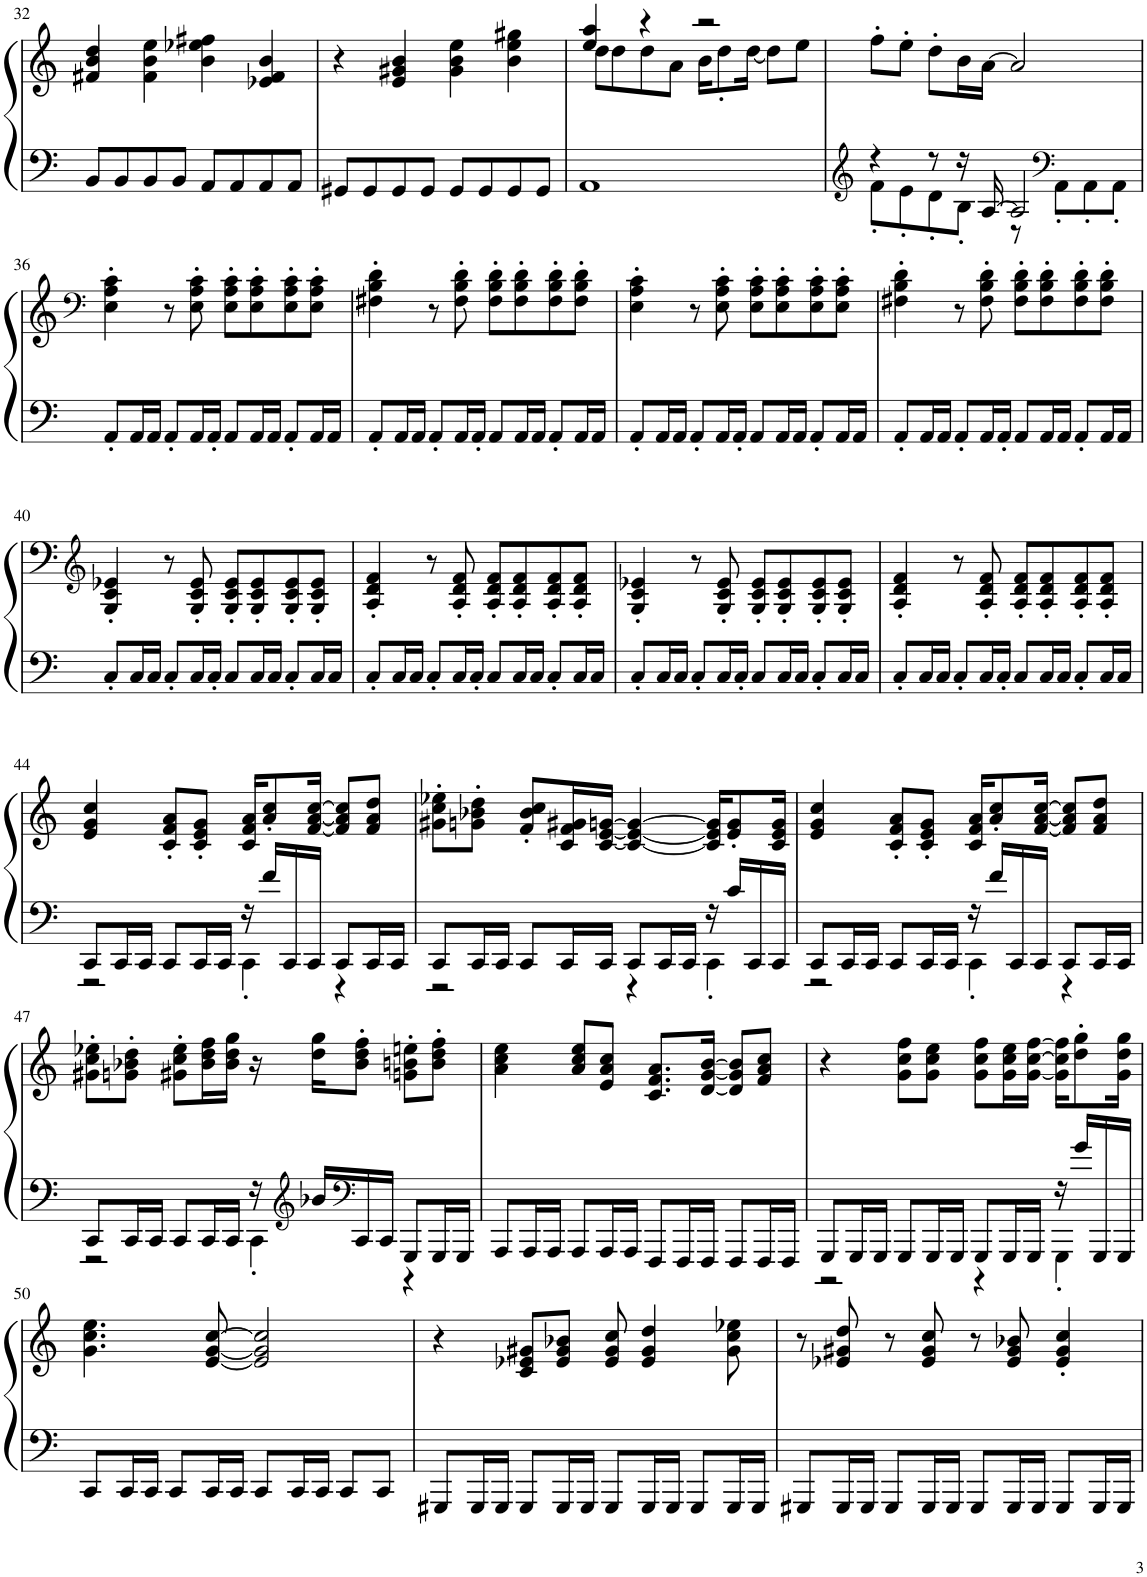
**kern	**kern
*part1	*part1
*staff2	*staff1
*I"Piano, Piano	*
*I'Pno.	*
!!LO:PB:g=z
*clefF4	*clefG2
*k[]	*k[]
*M4/4	*M4/4
=32	=32
8BB/L	4f#X/ 4b/ 4dd/
8BB/	.
8BB/	4f#\ 4b\ 4ee\
8BB/J	.
8AA/L	4b\ 4ee-X\ 4ff#X\
8AA/	.
8AA/	4e-X/ 4f#/ 4b/
8AA/J	.
=33	=33
8GG#X/L	4r
8GG#/	.
8GG#/	4e/ 4g#X/ 4b/
8GG#/J	.
8GG#/L	4g#\ 4b\ 4ee\
8GG#/	.
8GG#/	4b\ 4ee\ 4gg#X\
8GG#/J	.
=34	=34
*	*^
1AA	4ee/ 4aa/	8dd\L
.	.	8dd\
.	4r	8dd\
.	.	8a\J
.	2r	16b\KL
.	.	8dd'\
.	.	[16dd\Jk
.	.	8dd\L]
.	.	8ee\J
*	*v	*v
=35	=35
*clefG2	*
*^	*
4r	8f'\L	8ff'\L
.	8e'\	8ee'\J
8r	8d'\	8dd'\L
16r	8B'\J	16b\L
[16A/	.	[16a\JJ
2A/]	8r	2a/]
*clefF4	*	*
.	8AA'\L	.
.	8AA'\	.
.	8AA'\J	.
*v	*v	*
!!LO:LB:g=z
=36	=36
*	*clefF4
8AA'/L	4E\' 4A\' 4c\'
16AA/L	.
16AA/JJ	.
8AA'/L	8r
16AA/L	8E\' 8A\' 8c\'
16AA'/JJ	.
8AA/L	8E\' 8A\' 8c\'L
16AA/L	8E\' 8A\' 8c\'
16AA/JJ	.
8AA'/L	8E\' 8A\' 8c\'
16AA/L	8E\' 8A\' 8c\'J
16AA/JJ	.
=37	=37
8AA'/L	4F#X\' 4B\' 4d\'
16AA/L	.
16AA/JJ	.
8AA'/L	8r
16AA/L	8F#\' 8B\' 8d\'
16AA'/JJ	.
8AA/L	8F#\' 8B\' 8d\'L
16AA/L	8F#\' 8B\' 8d\'
16AA/JJ	.
8AA'/L	8F#\' 8B\' 8d\'
16AA/L	8F#\' 8B\' 8d\'J
16AA/JJ	.
=38	=38
8AA'/L	4E\' 4A\' 4c\'
16AA/L	.
16AA/JJ	.
8AA'/L	8r
16AA/L	8E\' 8A\' 8c\'
16AA'/JJ	.
8AA/L	8E\' 8A\' 8c\'L
16AA/L	8E\' 8A\' 8c\'
16AA/JJ	.
8AA'/L	8E\' 8A\' 8c\'
16AA/L	8E\' 8A\' 8c\'J
16AA/JJ	.
=39	=39
8AA'/L	4F#X\' 4B\' 4d\'
16AA/L	.
16AA/JJ	.
8AA'/L	8r
16AA/L	8F#\' 8B\' 8d\'
16AA'/JJ	.
8AA/L	8F#\' 8B\' 8d\'L
16AA/L	8F#\' 8B\' 8d\'
16AA/JJ	.
8AA'/L	8F#\' 8B\' 8d\'
16AA/L	8F#\' 8B\' 8d\'J
16AA/JJ	.
!!LO:LB:g=z
=40	=40
*	*clefG2
8C'/L	4G/' 4c/' 4e-X/'
16C/L	.
16C/JJ	.
8C'/L	8r
16C/L	8G/' 8c/' 8e-/'
16C'/JJ	.
8C/L	8G/' 8c/' 8e-/'L
16C/L	8G/' 8c/' 8e-/'
16C/JJ	.
8C'/L	8G/' 8c/' 8e-/'
16C/L	8G/' 8c/' 8e-/'J
16C/JJ	.
=41	=41
8C'/L	4A/' 4d/' 4f/'
16C/L	.
16C/JJ	.
8C'/L	8r
16C/L	8A/' 8d/' 8f/'
16C'/JJ	.
8C/L	8A/' 8d/' 8f/'L
16C/L	8A/' 8d/' 8f/'
16C/JJ	.
8C'/L	8A/' 8d/' 8f/'
16C/L	8A/' 8d/' 8f/'J
16C/JJ	.
=42	=42
8C'/L	4G/' 4c/' 4e-X/'
16C/L	.
16C/JJ	.
8C'/L	8r
16C/L	8G/' 8c/' 8e-/'
16C'/JJ	.
8C/L	8G/' 8c/' 8e-/'L
16C/L	8G/' 8c/' 8e-/'
16C/JJ	.
8C'/L	8G/' 8c/' 8e-/'
16C/L	8G/' 8c/' 8e-/'J
16C/JJ	.
=43	=43
8C'/L	4A/' 4d/' 4f/'
16C/L	.
16C/JJ	.
8C'/L	8r
16C/L	8A/' 8d/' 8f/'
16C'/JJ	.
8C/L	8A/' 8d/' 8f/'L
16C/L	8A/' 8d/' 8f/'
16C/JJ	.
8C'/L	8A/' 8d/' 8f/'
16C/L	8A/' 8d/' 8f/'J
16C/JJ	.
!!LO:LB:g=z
=44	=44
*^	*
8CC/L	2r	4e/ 4g/ 4cc/
16CC/L	.	.
16CC/JJ	.	.
8CC/L	.	8c/' 8f/' 8a/'L
16CC/L	.	8c/' 8e/' 8g/'J
16CC/JJ	.	.
16r	4CC'\	16c/ 16f/ 16a/KL
16f/LL	.	8a/' 8cc/'
16CC/	.	.
16CC/JJ	.	[16f/ [16a/ [16cc/Jk
8CC/L	4r	8f/] 8a/] 8cc/]L
16CC/L	.	8f/ 8a/ 8dd/J
16CC/JJ	.	.
=45	=45	=45
8CC/L	2r	8g#X\' 8cc\' 8ee-X\'L
16CC/L	.	8gn\' 8b-X\' 8dd\'J
16CC/JJ	.	.
8CC/L	.	8f/' 8b-/' 8cc/'L
16CC/L	.	16c/ 16f/ 16g#X/L
16CC/JJ	.	[16c/ [16e/ [16gn/JJ
8CC/L	4r	4c/_ 4e/_ 4g/_
16CC/L	.	.
16CC/JJ	.	.
16r	4CC'\	16c/] 16e/] 16g/]KL
16c/LL	.	8e/' 8g/'
16CC/	.	.
16CC/JJ	.	16c/ 16e/ 16g/Jk
=46	=46	=46
8CC/L	2r	4e/ 4g/ 4cc/
16CC/L	.	.
16CC/JJ	.	.
8CC/L	.	8c/' 8f/' 8a/'L
16CC/L	.	8c/' 8e/' 8g/'J
16CC/JJ	.	.
16r	4CC'\	16c/ 16f/ 16a/KL
16f/LL	.	8a/' 8cc/'
16CC/	.	.
16CC/JJ	.	[16f/ [16a/ [16cc/Jk
8CC/L	4r	8f/] 8a/] 8cc/]L
16CC/L	.	8f/ 8a/ 8dd/J
16CC/JJ	.	.
!!LO:LB:g=z
=47	=47	=47
8CC/L	2r	8g#X\' 8cc\' 8ee-X\'L
16CC/L	.	8gn\' 8b-X\' 8dd\'J
16CC/JJ	.	.
8CC/L	.	8g#X\' 8cc\' 8ee-\'L
16CC/L	.	16b-\ 16dd\ 16ff\L
16CC/JJ	.	16b-\ 16dd\ 16gg\JJ
16r	4CC'\	16r
*clefG2	*	*
16b-X/LL	.	16dd\ 16gg\KL
*clefF4	*	*
16CC/	.	8b-\' 8dd\' 8ff\'J
16CC/JJ	.	.
8GGG/L	4r	8gn\' 8bn\' 8een\'L
16GGG/L	.	8b\' 8dd\' 8ff\'J
16GGG/JJ	.	.
*v	*v	*
=48	=48
8AAA/L	4a\ 4cc\ 4ee\
16AAA/L	.
16AAA/JJ	.
8AAA/L	8a/ 8cc/ 8ee/L
16AAA/L	8e/ 8a/ 8cc/J
16AAA/JJ	.
8FFF/L	8.c/ 8.f/ 8.a/L
16FFF/L	.
16FFF/JJ	[16d/ [16g/ [16b/Jk
8FFF/L	8d/] 8g/] 8b/]L
16FFF/L	8f/ 8a/ 8cc/J
16FFF/JJ	.
=49	=49
*^	*
8GGG/L	2r	4r
16GGG/L	.	.
16GGG/JJ	.	.
8GGG/L	.	8g\ 8cc\ 8ff\L
16GGG/L	.	8g\ 8cc\ 8ee\J
16GGG/JJ	.	.
8GGG/L	4r	8g\ 8cc\ 8ff\L
16GGG/L	.	16g\ 16cc\ 16ee\L
16GGG/JJ	.	[16g\ [16cc\ [16ff\JJ
16r	4GGG'\	16g\] 16cc\] 16ff\]KL
16g/LL	.	8dd\' 8gg\'
16GGG/	.	.
16GGG/JJ	.	16g\ 16dd\ 16gg\Jk
*v	*v	*
!!LO:LB:g=z
=50	=50
8CC/L	4.g\ 4.cc\ 4.ee\
16CC/L	.
16CC/JJ	.
8CC/L	.
16CC/L	[8e/ [8g/ [8cc/
16CC/JJ	.
8CC/L	2e/] 2g/] 2cc/]
16CC/L	.
16CC/JJ	.
8CC/L	.
8CC/J	.
=51	=51
8GGG#X/L	4r
16GGG#/L	.
16GGG#/JJ	.
8GGG#/L	8c/ 8e-X/ 8g#X/L
16GGG#/L	8e-/ 8g#/ 8b-X/J
16GGG#/JJ	.
8GGG#/L	8e-/ 8g#/ 8cc/
16GGG#/L	4e-/ 4g#/ 4dd/
16GGG#/JJ	.
8GGG#/L	.
16GGG#/L	8g#\ 8cc\ 8ee-X\
16GGG#/JJ	.
=52	=52
8GGG#X/L	8r
16GGG#/L	8e-X/ 8g#X/ 8dd/
16GGG#/JJ	.
8GGG#/L	8r
16GGG#/L	8e-/ 8g#/ 8cc/
16GGG#/JJ	.
8GGG#/L	8r
16GGG#/L	8e-/ 8g#/ 8b-X/
16GGG#/JJ	.
8GGG#/L	4e-/' 4g#/' 4cc/'
16GGG#/L	.
16GGG#/JJ	.
=	=
*-	*-
